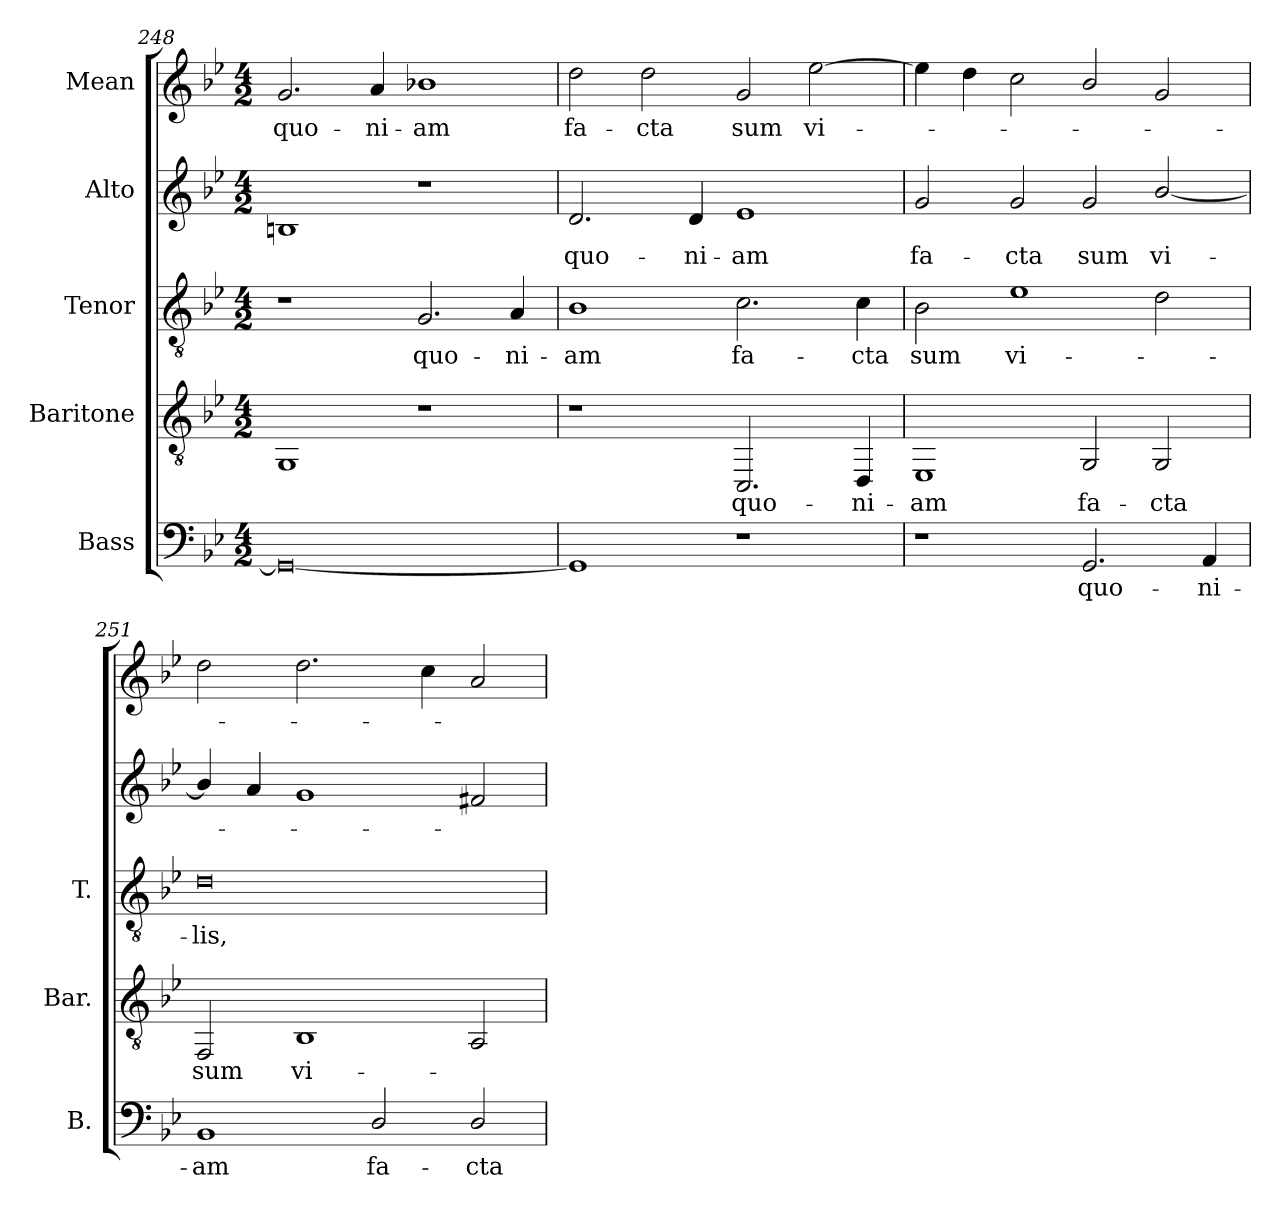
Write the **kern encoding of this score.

**kern	**text	**kern	**text	**kern	**text	**kern	**text	**kern	**text
*part5	*part5	*part4	*part4	*part3	*part3	*part2	*part2	*part1	*part1
*staff5	*staff5	*staff4	*staff4	*staff3	*staff3	*staff2	*staff2	*staff1	*staff1
*I"Bass	*	*I"Baritone	*	*I"Tenor	*	*I"Alto	*	*I"Mean	*
*I'B.	*	*I'Bar.	*	*I'T.	*	*	*	*	*
*clefF4	*	*clefGv2	*	*clefGv2	*	*clefG2	*	*clefG2	*
*	*	*	*	*ITrd7c12	*	*	*	*	*
*k[b-e-]	*	*k[b-e-]	*	*k[b-e-]	*	*k[b-e-]	*	*k[b-e-]	*
*B-:	*	*B-:	*	*B-:	*	*B-:	*	*B-:	*
*M4/2	*	*M4/2	*	*M4/2	*	*M4/2	*	*M4/2	*
=248	=248	=248	=248	=248	=248	=248	=248	=248	=248
!	!	!	!	!	!	!	!	!	!LO:LY:b:color=#000000
0GGi_	.	1GGi	.	1r	.	1Bni	.	2.gi/	quo-
!	!	!	!	!	!	!	!	!	!LO:LY:b:color=#000000
.	.	.	.	.	.	.	.	4ai/	-ni-
!	!	!	!	!	!LO:LY:b:color=#000000	!	!	!	!
!	!	!	!	!	!	!	!	!	!LO:LY:b:color=#000000
.	.	1r	.	2.GGi/	quo-	1r	.	1b-Xi	-am
!	!	!	!	!	!LO:LY:b:color=#000000	!	!	!	!
.	.	.	.	4AAi/	-ni-	.	.	.	.
!!LO:LB:g=z
=249	=249	=249	=249	=249	=249	=249	=249	=249	=249
!	!	!	!	!	!LO:LY:b:color=#000000	!	!	!	!
!	!	!	!	!	!	!	!LO:LY:b:color=#000000	!	!
!	!	!	!	!	!	!	!	!	!LO:LY:b:color=#000000
1GGi]	.	1r	.	1BB-i	-am	2.di/	quo-	2ddi\	fa-
!	!	!	!	!	!	!	!	!	!LO:LY:b:color=#000000
.	.	.	.	.	.	.	.	2ddi\	-cta
!	!	!	!	!	!	!	!LO:LY:b:color=#000000	!	!
.	.	.	.	.	.	4di/	-ni-	.	.
!	!	!	!LO:LY:b:color=#000000	!	!	!	!	!	!
!	!	!	!	!	!LO:LY:b:color=#000000	!	!	!	!
!	!	!	!	!	!	!	!LO:LY:b:color=#000000	!	!
!	!	!	!	!	!	!	!	!	!LO:LY:b:color=#000000
1r	.	2.CCi/	quo-	2.Ci\	fa-	1e-i	-am	2gi/	sum
!	!	!	!	!	!	!	!	!	!LO:LY:b:color=#000000
.	.	.	.	.	.	.	.	[2ee-i\	vi-
!	!	!	!LO:LY:b:color=#000000	!	!	!	!	!	!
!	!	!	!	!	!LO:LY:b:color=#000000	!	!	!	!
.	.	4DDi/	-ni-	4Ci\	-cta	.	.	.	.
=250	=250	=250	=250	=250	=250	=250	=250	=250	=250
!	!	!	!LO:LY:b:color=#000000	!	!	!	!	!	!
!	!	!	!	!	!LO:LY:b:color=#000000	!	!	!	!
!	!	!	!	!	!	!	!LO:LY:b:color=#000000	!	!
1r	.	1EE-i	-am	2BB-i\	sum	2gi/	fa-	4ee-i\]	.
.	.	.	.	.	.	.	.	4ddi\	.
!	!	!	!	!	!LO:LY:b:color=#000000	!	!	!	!
!	!	!	!	!	!	!	!LO:LY:b:color=#000000	!	!
.	.	.	.	1E-i	vi-	2gi/	-cta	2cci\	.
!	!LO:LY:b:color=#000000	!	!	!	!	!	!	!	!
!	!	!	!LO:LY:b:color=#000000	!	!	!	!	!	!
!	!	!	!	!	!	!	!LO:LY:b:color=#000000	!	!
2.GGi/	quo-	2GGi/	fa-	.	.	2gi/	sum	2b-i/	.
!	!	!	!LO:LY:b:color=#000000	!	!	!	!	!	!
!	!	!	!	!	!	!	!LO:LY:b:color=#000000	!	!
.	.	2GGi/	-cta	2Di\	.	[2b-i/	vi-	2gi/	.
!	!LO:LY:b:color=#000000	!	!	!	!	!	!	!	!
4AAi/	-ni-	.	.	.	.	.	.	.	.
=251	=251	=251	=251	=251	=251	=251	=251	=251	=251
!	!LO:LY:b:color=#000000	!	!	!	!	!	!	!	!
!	!	!	!LO:LY:b:color=#000000	!	!	!	!	!	!
!	!	!	!	!	!LO:LY:b:color=#000000	!	!	!	!
1BB-i	-am	2FFi/	sum	0Di	-lis,	4b-i/]	.	2ddi\	.
.	.	.	.	.	.	4ai/	.	.	.
!	!	!	!LO:LY:b:color=#000000	!	!	!	!	!	!
.	.	1BB-i	vi-	.	.	1gi	.	2.ddi\	.
!	!LO:LY:b:color=#000000	!	!	!	!	!	!	!	!
2Di/	fa-	.	.	.	.	.	.	.	.
.	.	.	.	.	.	.	.	4cci\	.
!	!LO:LY:b:color=#000000	!	!	!	!	!	!	!	!
2Di/	-cta	2AAi/	.	.	.	2f#Xi/	.	2ai/	.
=	=	=	=	=	=	=	=	=	=
*-	*-	*-	*-	*-	*-	*-	*-	*-	*-
